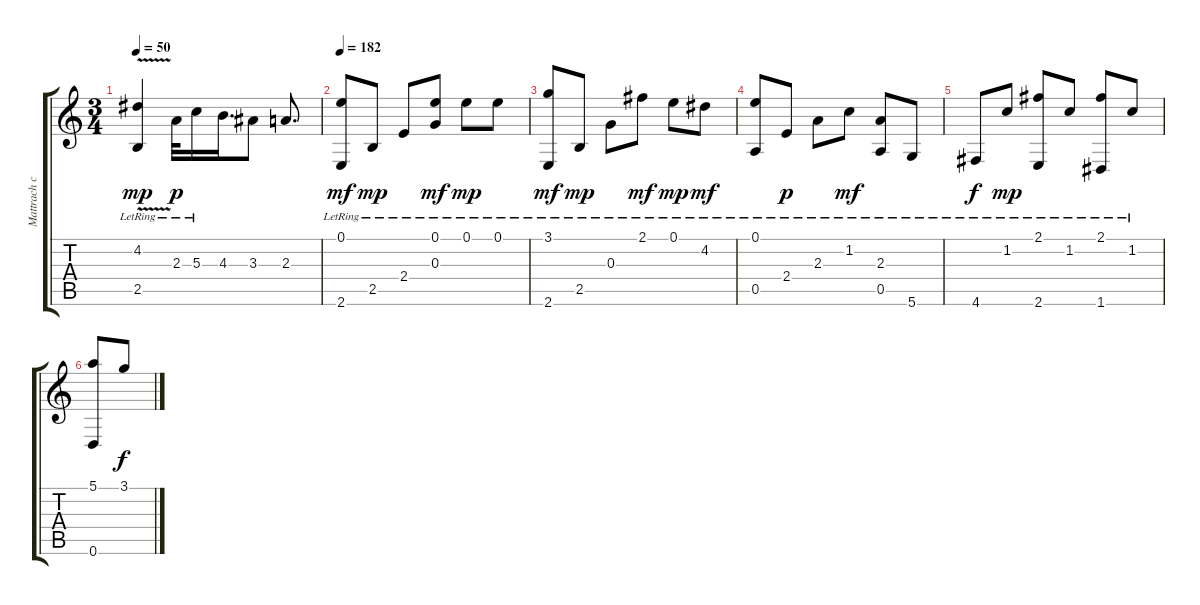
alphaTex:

\track ("Mattrach cheveux courts" "Mattrach c") {instrument acousticguitarsteel}
\staff {score tabs}
\tuning (E4 B3 G3 D3 A2 D2) {hide}
\ts (3 4)
\tempo 50
\clef g2
\ks c
(4.2{v lr} 2.5{v lr}).4{dy mp} 2.3{lr}.32{dy p} 5.3{lr}.16 4.3.16{d} 3.3.8 2.3.8{d} |
\tempo 182
(0.1{lr} 2.6{lr}).8{dy mf} 2.5{lr}.8{dy mp} 2.4{lr}.8 (0.1{lr} 0.3{lr}).8{dy mf} 0.1{lr}.8{dy mp} 0.1{lr}.8 |
(3.1{lr} 2.6{lr}).8{dy mf} 2.5{lr}.8{dy mp} 0.3{lr}.8 2.1{lr}.8{dy mf} 0.1{lr}.8{dy mp} 4.2{lr}.8{dy mf} |
(0.1{lr} 0.5{lr}).8 2.4{lr}.8{dy p} 2.3{lr}.8 1.2{lr}.8{dy mf} (2.3{lr} 0.5).8 5.6{lr}.8 |
4.6{lr}.8{dy f} 1.2{lr}.8{dy mp} (2.1{lr} 2.6{lr}).8 1.2{lr}.8 (2.1{lr} 1.6{lr}).8 1.2{lr}.8 |
(5.1 0.6).8 3.1.8{dy f}
